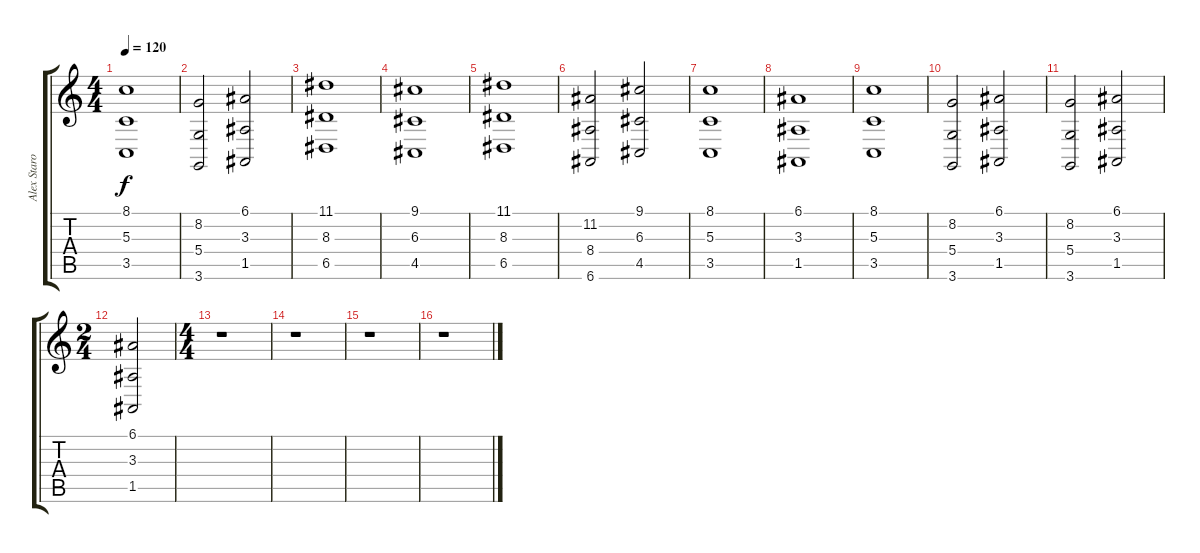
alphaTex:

\track ("Alex Staropoli - Organ / Horn / Timpani" "Alex Staro") {instrument churchorgan}
\staff {score tabs}
\tuning (E4 B3 G3 D3 A2 E2) {hide}
\ts (4 4)
\tempo 120
\clef g2
\ks c
(8.1 5.3 3.5).1{dy f} |
(8.2 5.4 3.6).2 (6.1 3.3 1.5).2 |
(11.1 8.3 6.5).1 |
(9.1 6.3 4.5).1 |
(11.1 8.3 6.5).1 |
(11.2 8.4 6.6).2 (9.1 6.3 4.5).2 |
(8.1 5.3 3.5).1{instrument churchorgan} |
(6.1 3.3 1.5).1 |
(8.1 5.3 3.5).1 |
(8.2 5.4 3.6).2 (6.1 3.3 1.5).2 |
(8.2 5.4 3.6).2 (6.1 3.3 1.5).2 |
\ts (2 4)
(6.1 3.3 1.5).2 |
\ts (4 4)
r.1 |
r.1 |
r.1 |
r.1
